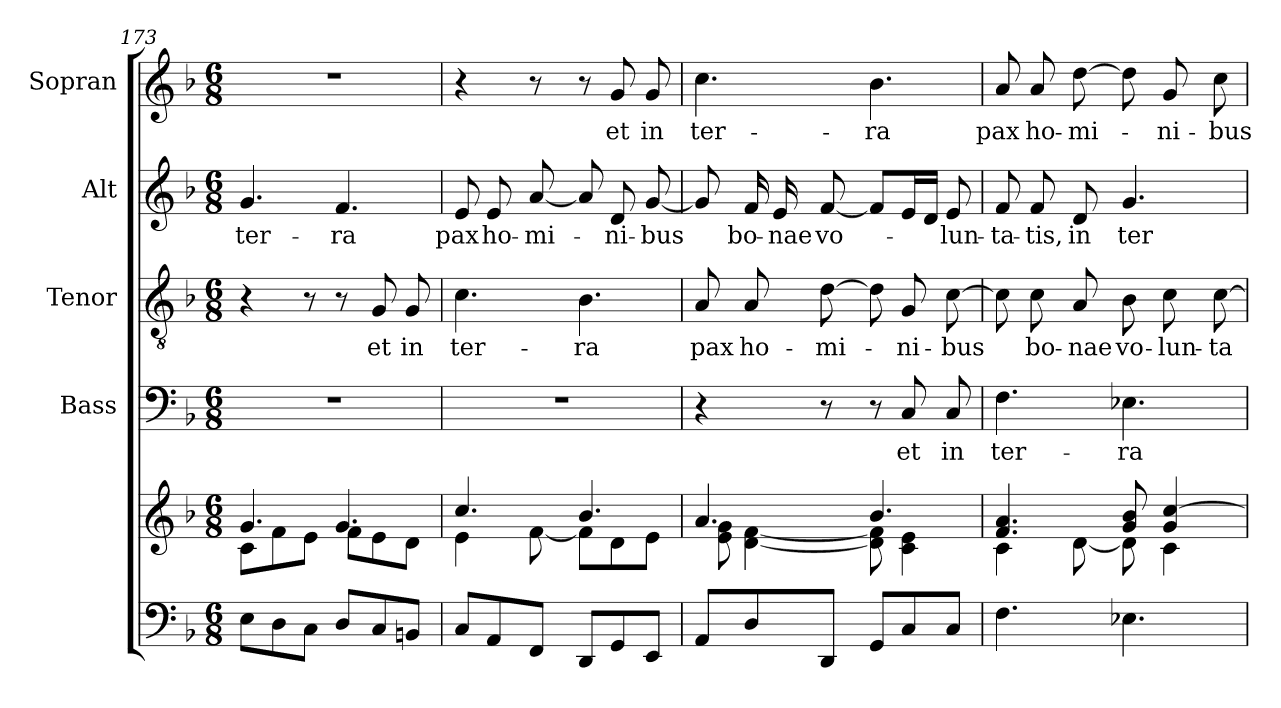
**kern	**kern	**kern	**text	**kern	**text	**kern	**text	**kern	**text
*part5	*part5	*part4	*part4	*part3	*part3	*part2	*part2	*part1	*part1
*staff6	*staff5	*staff4	*staff4	*staff3	*staff3	*staff2	*staff2	*staff1	*staff1
*	*	*I"Bass	*	*I"Tenor	*	*I"Alt	*	*I"Sopran	*
*	*	*I'B.	*	*I'T.	*	*I'A.	*	*I'S.	*
*clefF4	*clefG2	*clefF4	*	*clefGv2	*	*clefG2	*	*clefG2	*
*k[b-]	*k[b-]	*k[b-]	*	*k[b-]	*	*k[b-]	*	*k[b-]	*
*F:	*F:	*F:	*	*F:	*	*F:	*	*F:	*
*M6/8	*M6/8	*M6/8	*	*M6/8	*	*M6/8	*	*M6/8	*
=173	=173	=173	=173	=173	=173	=173	=173	=173	=173
*	*^	*	*	*	*	*	*	*	*
!	!	!	!	!	!	!	!	!LO:LY:b	!	!
8E\L	4.g/	8c\L	2.r	.	4r	.	4.g/	ter-	2.r	.
8D\	.	8f\	.	.	.	.	.	.	.	.
8C\J	.	8e\J	.	.	8r	.	.	.	.	.
!	!	!	!	!	!	!	!	!LO:LY:b	!	!
8D/L	4.g/	8f\L	.	.	8r	.	4.f/	-ra	.	.
!	!	!	!	!	!	!LO:LY:b	!	!	!	!
8C/	.	8e\	.	.	8G/	et	.	.	.	.
!	!	!	!	!	!	!LO:LY:b	!	!	!	!
8BBn/J	.	8d\J	.	.	8G/	in	.	.	.	.
=174	=174	=174	=174	=174	=174	=174	=174	=174	=174	=174
!	!	!	!	!	!	!LO:LY:b	!	!LO:LY:b	!	!
8C/L	4.cc/	4e\	2.r	.	4.c\	ter-	8e/	pax	4r	.
!	!	!	!	!	!	!	!	!LO:LY:b	!	!
8AA/	.	.	.	.	.	.	8e/	ho-	.	.
!	!	!	!	!	!	!	!	!LO:LY:b	!	!
8FF/J	.	[<8f\	.	.	.	.	[8a/	-mi-	8r	.
!	!	!	!	!	!	!LO:LY:b	!	!	!	!
8DD/L	4.b-/	8f\L]	.	.	4.B-\	-ra	8a/]	.	8r	.
!	!	!	!	!	!	!	!	!LO:LY:b	!	!LO:LY:b
8GG/	.	8d\	.	.	.	.	8d/	-ni-	8g/	et
!	!	!	!	!	!	!	!	!LO:LY:b	!	!LO:LY:b
8EE/J	.	8e\J	.	.	.	.	[8g/	-bus	8g/	in
=175	=175	=175	=175	=175	=175	=175	=175	=175	=175	=175
!	!	!	!	!	!	!LO:LY:b	!	!	!	!LO:LY:b
8AA/L	4.a/	8e\ 8g\	4r	.	8A/	pax	8g/]	.	4.cc\	ter-
!	!	!	!	!	!	!LO:LY:b	!	!LO:LY:b	!	!
8D/	.	[<4d\ [<4f\	.	.	8A/	ho-	16f/	bo-	.	.
!	!	!	!	!	!	!	!	!LO:LY:b	!	!
.	.	.	.	.	.	.	16e/	-nae	.	.
!	!	!	!	!	!	!LO:LY:b	!	!LO:LY:b	!	!
8DD/J	.	.	8r	.	[8d\	-mi-	[8f/	vo-	.	.
!	!	!	!	!	!	!	!	!	!	!LO:LY:b
8GG/L	4.b-/	8d\] 8f\]	8r	.	8d\]	.	8f/L]	.	4.b-\	-ra
!	!	!	!	!LO:LY:b	!	!LO:LY:b	!	!	!	!
8C/	.	4c\ 4e\	8C/	et	8G/	-ni-	16e/L	.	.	.
.	.	.	.	.	.	.	16d/JJ	.	.	.
!	!	!	!	!LO:LY:b	!	!LO:LY:b	!	!LO:LY:b	!	!
8C/J	.	.	8C/	in	[8c\	-bus	8e/	-lun-	.	.
!!LO:PB:g=z
=176	=176	=176	=176	=176	=176	=176	=176	=176	=176	=176
!	!	!	!	!LO:LY:b	!	!	!	!LO:LY:b	!	!LO:LY:b
4.F\	4.f/ 4.a/	4c\	4.F\	ter-	8c\]	.	8f/	-ta-	8a/	pax
!	!	!	!	!	!	!LO:LY:b	!	!LO:LY:b	!	!LO:LY:b
.	.	.	.	.	8c\	bo-	8f/	-tis,	8a/	ho-
!	!	!	!	!	!	!LO:LY:b	!	!LO:LY:b	!	!LO:LY:b
.	.	[<8d\	.	.	8A/	-nae	8d/	in	[8dd\	-mi-
!	!	!	!	!LO:LY:b	!	!LO:LY:b	!	!LO:LY:b	!	!
4.E-X\	8g/ 8b-/	8d\]	4.E-X\	-ra	8B-\	vo-	4.g/	ter-	8dd\]	.
!	!	!	!	!	!	!LO:LY:b	!	!	!	!LO:LY:b
.	4g/ [>4cc/	4c\	.	.	8c\	-lun-	.	.	8g/	-ni-
!	!	!	!	!	!	!LO:LY:b	!	!	!	!LO:LY:b
.	.	.	.	.	[8c\	-ta-	.	.	8cc\	-bus
*	*v	*v	*	*	*	*	*	*	*	*
=	=	=	=	=	=	=	=	=	=
*-	*-	*-	*-	*-	*-	*-	*-	*-	*-
